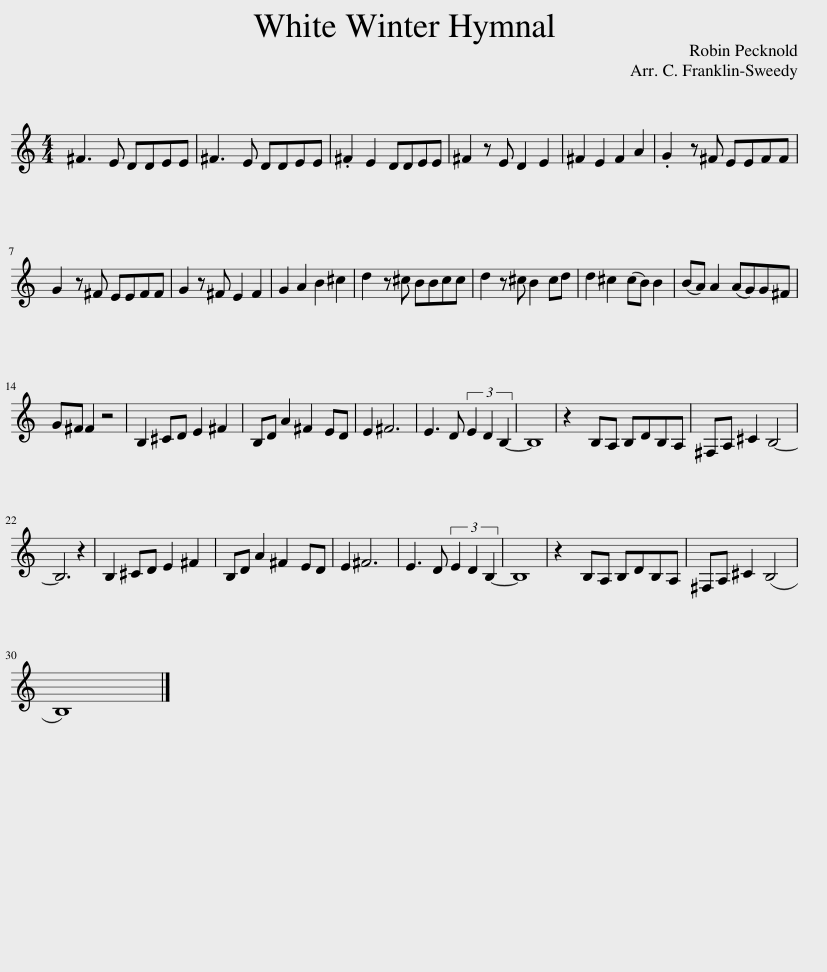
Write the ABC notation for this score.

X:1
L:1/8
M:4/4
I:linebreak $
K:none
V:1 treble transpose=-2
V:1
[K:C] ^G3 ^F EEFF | ^G3 ^F EEFF | .^G2 ^F2 EEFF | ^G2 z ^F E2 F2 | ^G2 ^F2 G2 B2 | %5
 .A2 z ^G ^FFGG |$ A2 z ^G ^FFGG | A2 z ^G ^F2 G2 | A2 B2 ^c2 ^d2 | e2 z ^d ^ccdd | %10
 e2 z ^d ^c2 de | e2 ^d2 (d^c) c2 |$ (^cB) B2 (BA)A^G | A^G G2 z4 | ^C2 ^DE ^F2 ^G2 | %15
 ^CE B2 ^G2 ^FE | ^F2 ^G6 | ^F3 E (3F2 E2 ^C2- | C8 |$ z2 ^CB, CECB, | %20
 ^G,B, ^D2 ^C4- | C6 z2 | ^C2 ^DE ^F2 ^G2 | ^CE B2 ^G2 ^FE | ^F2 ^G6 | %25
 ^F3 E (3F2 E2 ^C2- |$ C8 | z2 ^CB, CECB, | ^G,B, ^D2 (^C4 | ^C8) |] %30
